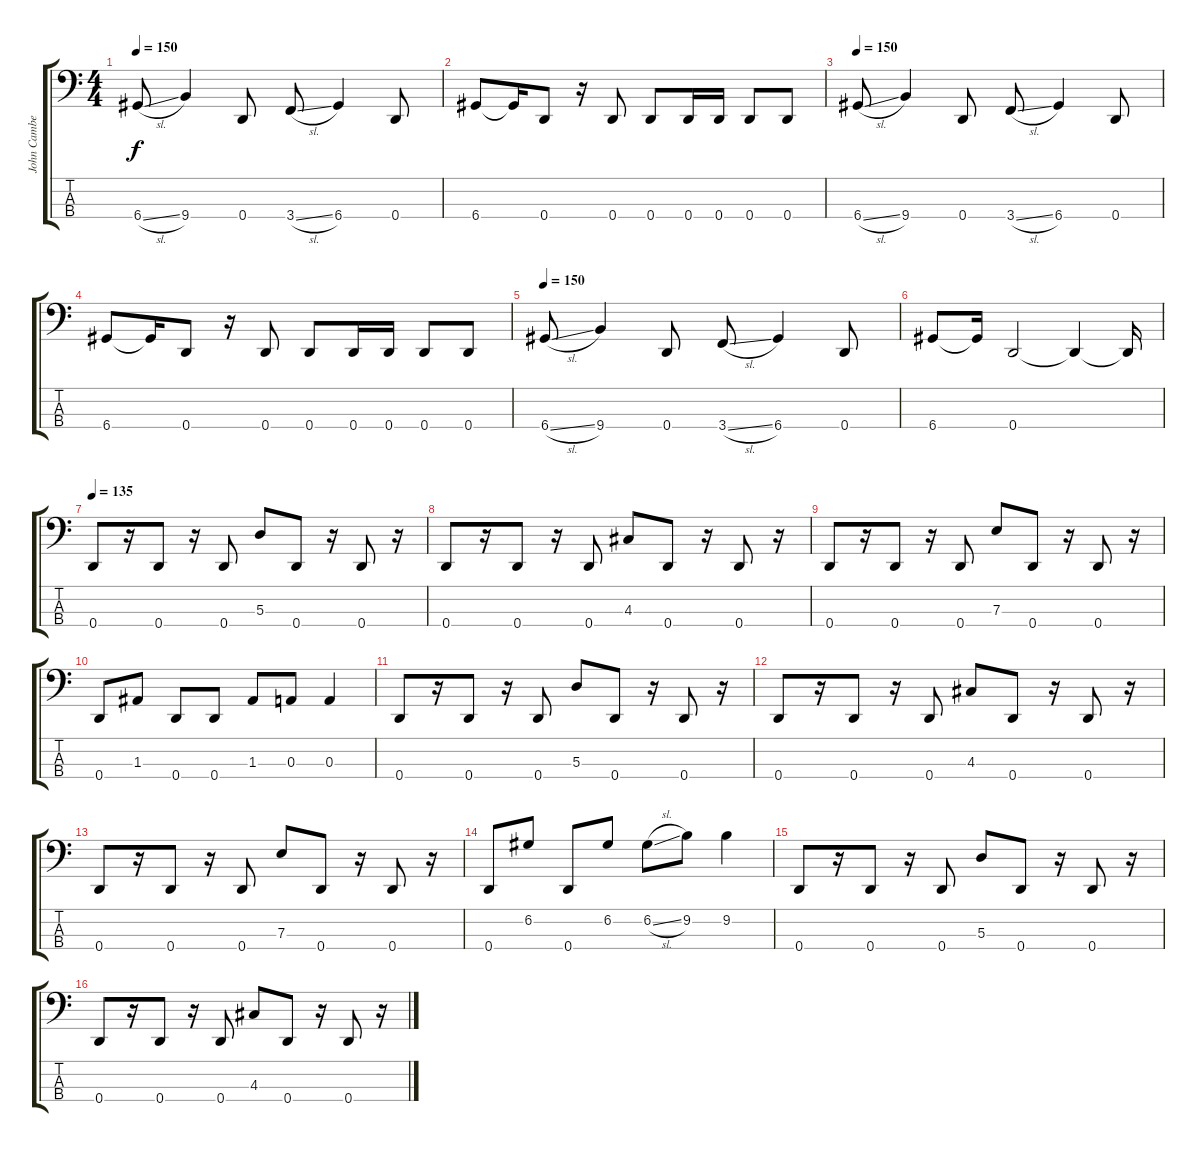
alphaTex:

\track ("John Cambell" "John Cambe") {instrument electricbasspick}
\staff {score tabs}
\tuning (G2 D2 A1 D1) {hide}
\ts (4 4)
\tempo 150
\clef f4
\ks c
6.4{sl}.8{dy f} 9.4.4 0.4.8 3.4{sl}.8 6.4.4 0.4.8 |
6.4.8 6.4{t}.16 0.4.8 r.16 0.4.8 0.4.8 0.4.16 0.4.16 0.4.8 0.4.8 |
\tempo 150
6.4{sl}.8 9.4.4 0.4.8 3.4{sl}.8 6.4.4 0.4.8 |
6.4.8 6.4{t}.16 0.4.8 r.16 0.4.8 0.4.8 0.4.16 0.4.16 0.4.8 0.4.8 |
\tempo 150
6.4{sl}.8 9.4.4 0.4.8 3.4{sl}.8 6.4.4 0.4.8 |
6.4.8 6.4{t}.16 0.4.2 0.4{t}.4 0.4{t}.16 |
\tempo 120
\tempo 135
0.4.8 r.16 0.4.8 r.16 0.4.8 5.3.8 0.4.8 r.16 0.4.8 r.16 |
0.4.8 r.16 0.4.8 r.16 0.4.8 4.3.8 0.4.8 r.16 0.4.8 r.16 |
0.4.8 r.16 0.4.8 r.16 0.4.8 7.3.8 0.4.8 r.16 0.4.8 r.16 |
0.4.8 1.3.8 0.4.8 0.4.8 1.3.8 0.3.8 0.3.4 |
0.4.8 r.16 0.4.8 r.16 0.4.8 5.3.8 0.4.8 r.16 0.4.8 r.16 |
0.4.8 r.16 0.4.8 r.16 0.4.8 4.3.8 0.4.8 r.16 0.4.8 r.16 |
0.4.8 r.16 0.4.8 r.16 0.4.8 7.3.8 0.4.8 r.16 0.4.8 r.16 |
0.4.8 6.2.8 0.4.8 6.2.8 6.2{sl}.8 9.2.8 9.2.4 |
0.4.8 r.16 0.4.8 r.16 0.4.8 5.3.8 0.4.8 r.16 0.4.8 r.16 |
0.4.8 r.16 0.4.8 r.16 0.4.8 4.3.8 0.4.8 r.16 0.4.8 r.16
